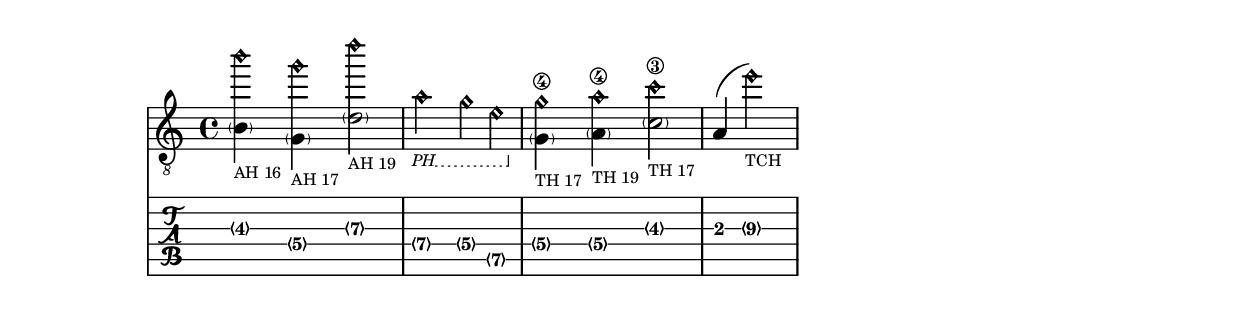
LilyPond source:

% DO NOT EDIT this file manually; it is automatically
% generated from Documentation/snippets/new
% Make any changes in Documentation/snippets/new/
% and then run scripts/auxiliar/makelsr.py
%
% This file is in the public domain.
%% Note: this file works from version 2.13.49
\version "2.13.49"

\header {
%% Translation of GIT committish: 59caa3adce63114ca7972d18f95d4aadc528ec3d
  texidoces = "
Armónicos sobre cuerdas pisadas (armónicos artificiales):
"
  doctitlees = "Armónicos sobre cuerdas pisadas en tablatura"



%% Translation of GIT committish: f86f00c1a8de0f034ba48506de2801c074bd5422
  texidocde = "
Flageolett für Bundinstrumente:
"
  doctitlede = "Flageolett von Bundinstrumenten in einer Tabulatur"

  lsrtags = "fretted-strings"
  texidoc = "
Fretted-string harmonics:
"
  doctitle = "Fretted-string harmonics in tablature"
} % begin verbatim


pinchedHarmonics = {
   \textSpannerDown
   \override TextSpanner #'bound-details #'left #'text =
      \markup {\halign #-0.5 \teeny "PH" }
      \override TextSpanner #'style =
         #'dashed-line
   \override TextSpanner #'dash-period = #0.6
   \override TextSpanner #'bound-details #'right #'attach-dir = #1
   \override TextSpanner #'bound-details #'right #'text =
      \markup { \draw-line #'(0 . 1) }
   \override TextSpanner #'bound-details #'right #'padding = #-0.5
}

harmonics = {
  %artificial harmonics (AH)
  \textLengthOn
  <\parenthesize b b''\harmonic>4_\markup{ \teeny "AH 16" }
  <\parenthesize g g''\harmonic>4_\markup{ \teeny "AH 17" }
  <\parenthesize d' d'''\harmonic>2_\markup{ \teeny "AH 19" }
  %pinched harmonics (PH)
  \pinchedHarmonics
  <a'\harmonic>2\startTextSpan
  <g'\harmonic>4
  <e'\harmonic>4\stopTextSpan
  %tapped harmonics (TH)
  <\parenthesize g\4 g'\harmonic>4_\markup{ \teeny "TH 17" }
  <\parenthesize a\4 a'\harmonic>4_\markup{ \teeny "TH 19" }
  <\parenthesize c'\3 c''\harmonic>2_\markup{ \teeny "TH 17" }
  %touch harmonics (TCH)
  a4( <e''\harmonic>2. )_\markup{ \teeny "TCH" }
}

frettedStrings = {
  %artificial harmonics (AH)
  \harmonicByFret #4 g4\3
  \harmonicByFret #5 d4\4
  \harmonicByFret #7 g2\3
  %pinched harmonics (PH)
  \harmonicByFret #7 d2\4
  \harmonicByFret #5 d4\4
  \harmonicByFret #7 a4\5
  %tapped harmonics (TH)
  \harmonicByFret #5 d4\4
  \harmonicByFret #5 d4\4
  \harmonicByFret #4 g2\3
  %touch harmonics (TCH)
  a4 \harmonicByFret #9 g2.\3
}

\score {
  <<
    \new Staff {
      \new Voice {
        \clef "treble_8"
        \harmonics
      }
    }
    \new TabStaff {
      \new TabVoice {
        \frettedStrings
      }
    }
  >>
}
